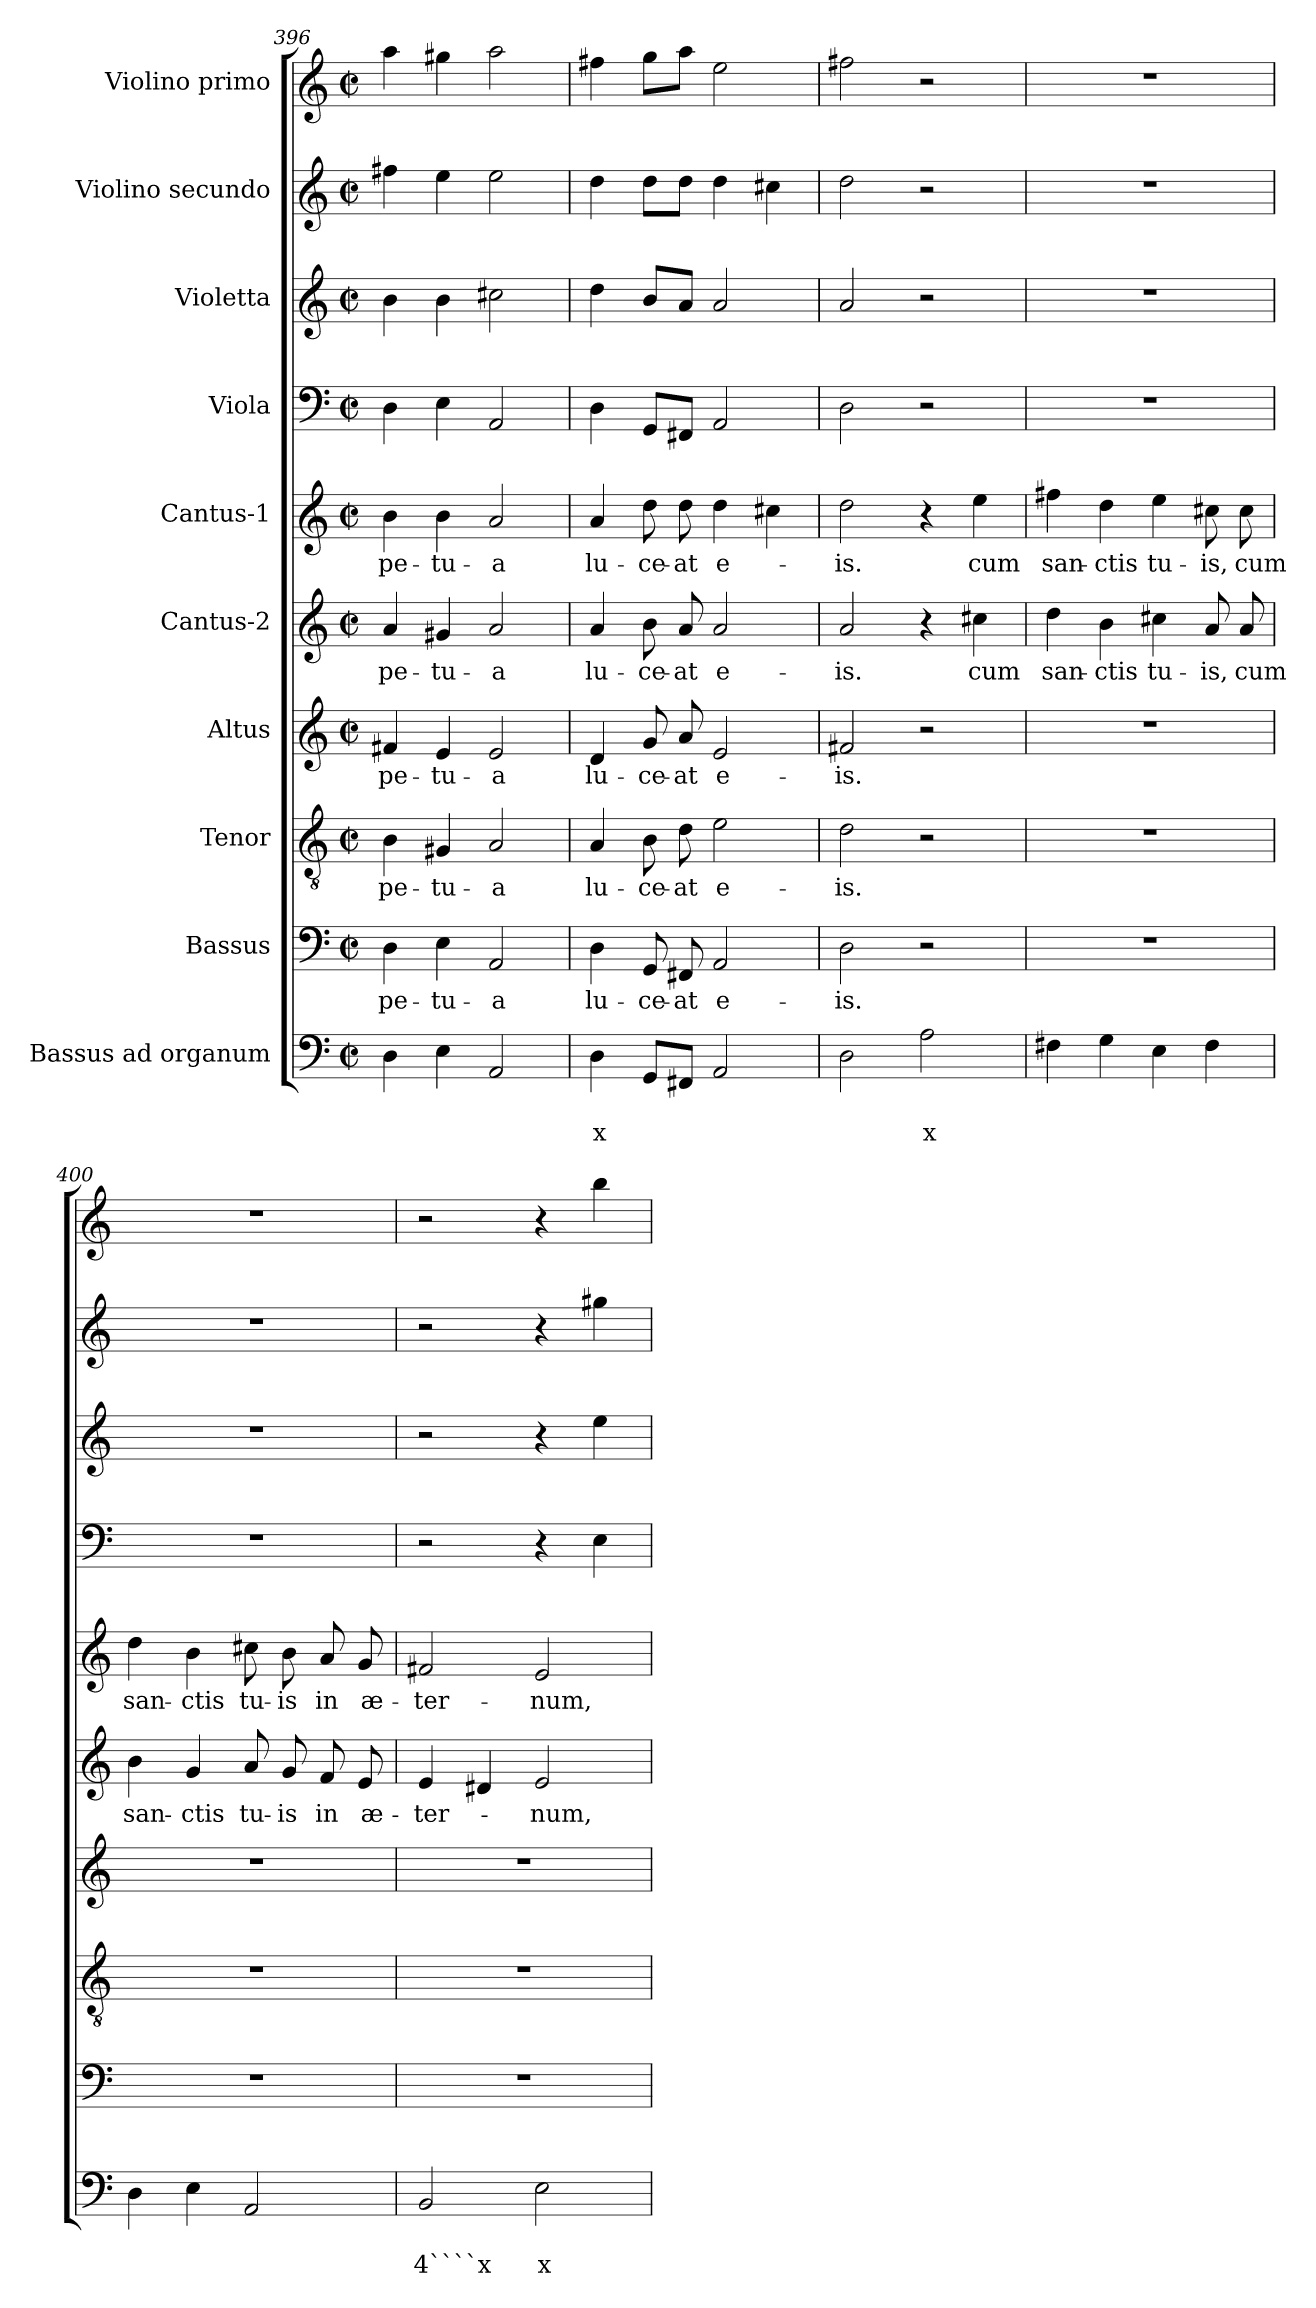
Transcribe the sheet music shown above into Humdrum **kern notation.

**kern	**text	**text	**kern	**text	**kern	**text	**kern	**text	**kern	**text	**kern	**text	**kern	**kern	**kern	**kern
*part10	*part10	*part10	*part9	*part9	*part8	*part8	*part7	*part7	*part6	*part6	*part5	*part5	*part4	*part3	*part2	*part1
*staff10	*staff10	*staff10	*staff9	*staff9	*staff8	*staff8	*staff7	*staff7	*staff6	*staff6	*staff5	*staff5	*staff4	*staff3	*staff2	*staff1
*I"Bassus ad  organum	*	*	*I"Bassus	*	*I"Tenor	*	*I"Altus	*	*I"Cantus-2	*	*I"Cantus-1	*	*I"Viola	*I"Violetta	*I"Violino secundo	*I"Violino primo
*clefF4	*	*	*clefF4	*	*clefGv2	*	*clefG2	*	*clefG2	*	*clefG2	*	*clefF4	*clefG2	*clefG2	*clefG2
*k[]	*	*	*k[]	*	*k[]	*	*k[]	*	*k[]	*	*k[]	*	*k[]	*k[]	*k[]	*k[]
*C:	*	*	*C:	*	*C:	*	*C:	*	*C:	*	*C:	*	*C:	*C:	*C:	*C:
*M2/2	*	*	*M2/2	*	*M2/2	*	*M2/2	*	*M2/2	*	*M2/2	*	*M2/2	*M2/2	*M2/2	*M2/2
*met(c|)	*	*	*met(c|)	*	*met(c|)	*	*met(c|)	*	*met(c|)	*	*met(c|)	*	*met(c|)	*met(c|)	*met(c|)	*met(c|)
=396	=396	=396	=396	=396	=396	=396	=396	=396	=396	=396	=396	=396	=396	=396	=396	=396
!	!	!	!	!LO:LY:b	!	!LO:LY:b	!	!LO:LY:b	!	!LO:LY:b	!	!LO:LY:b	!	!	!	!
4D\	.	.	4D\	-pe-	4B\	-pe-	4f#X/	-pe-	4a/	-pe-	4b\	-pe-	4D\	4b\	4ff#X\	4aa\
!	!	!	!	!LO:LY:b	!	!LO:LY:b	!	!LO:LY:b	!	!LO:LY:b	!	!LO:LY:b	!	!	!	!
4E\	.	.	4E\	-tu-	4G#X/	-tu-	4e/	-tu-	4g#X/	-tu-	4b\	-tu-	4E\	4b\	4ee\	4gg#X\
!	!	!	!	!LO:LY:b	!	!LO:LY:b	!	!LO:LY:b	!	!LO:LY:b	!	!LO:LY:b	!	!	!	!
2AA/	.	.	2AA/	-a	2A/	-a	2e/	-a	2a/	-a	2a/	-a	2AA/	2cc#X\	2ee\	2aa\
=397	=397	=397	=397	=397	=397	=397	=397	=397	=397	=397	=397	=397	=397	=397	=397	=397
!	!	!LO:LY:b	!	!LO:LY:b	!	!LO:LY:b	!	!LO:LY:b	!	!LO:LY:b	!	!LO:LY:b	!	!	!	!
4D\	.	x	4D\	lu-	4A/	lu-	4d/	lu-	4a/	lu-	4a/	lu-	4D\	4dd\	4dd\	4ff#X\
!	!	!	!	!LO:LY:b	!	!LO:LY:b	!	!LO:LY:b	!	!LO:LY:b	!	!LO:LY:b	!	!	!	!
8GG/L	.	.	8GG/	-ce-	8B\	-ce-	8g/	-ce-	8b\	-ce-	8dd\	-ce-	8GG/L	8b/L	8dd\L	8gg\L
!	!	!	!	!LO:LY:b	!	!LO:LY:b	!	!LO:LY:b	!	!LO:LY:b	!	!LO:LY:b	!	!	!	!
8FF#X/J	.	.	8FF#X/	-at	8d\	-at	8a/	-at	8a/	-at	8dd\	-at	8FF#X/J	8a/J	8dd\J	8aa\J
!	!	!	!	!LO:LY:b	!	!LO:LY:b	!	!LO:LY:b	!	!LO:LY:b	!	!LO:LY:b	!	!	!	!
2AA/	.	.	2AA/	e-	2e\	e-	2e/	e-	2a/	e-	4dd\	e-	2AA/	2a/	4dd\	2ee\
.	.	.	.	.	.	.	.	.	.	.	4cc#X\	.	.	.	4cc#X\	.
!!LO:PB:g=z
=398	=398	=398	=398	=398	=398	=398	=398	=398	=398	=398	=398	=398	=398	=398	=398	=398
!	!	!	!	!LO:LY:b	!	!LO:LY:b	!	!LO:LY:b	!	!LO:LY:b	!	!LO:LY:b	!	!	!	!
2D\	.	.	2D\	-is.	2d\	-is.	2f#X/	-is.	2a/	-is.	2dd\	-is.	2D\	2a/	2dd\	2ff#X\
!	!	!LO:LY:b	!	!	!	!	!	!	!	!	!	!	!	!	!	!
2A\	.	x	2r	.	2r	.	2r	.	4r	.	4r	.	2r	2r	2r	2r
!	!	!	!	!	!	!	!	!	!	!LO:LY:b	!	!LO:LY:b	!	!	!	!
.	.	.	.	.	.	.	.	.	4cc#X\	cum	4ee\	cum	.	.	.	.
=399	=399	=399	=399	=399	=399	=399	=399	=399	=399	=399	=399	=399	=399	=399	=399	=399
!	!	!	!	!	!	!	!	!	!	!LO:LY:b	!	!LO:LY:b	!	!	!	!
4F#X\	.	.	1r	.	1r	.	1r	.	4dd\	san-	4ff#X\	san-	1r	1r	1r	1r
!	!	!	!	!	!	!	!	!	!	!LO:LY:b	!	!LO:LY:b	!	!	!	!
4G\	.	.	.	.	.	.	.	.	4b\	-ctis	4dd\	-ctis	.	.	.	.
!	!	!	!	!	!	!	!	!	!	!LO:LY:b	!	!LO:LY:b	!	!	!	!
4E\	.	.	.	.	.	.	.	.	4cc#X\	tu-	4ee\	tu-	.	.	.	.
!	!	!	!	!	!	!	!	!	!	!LO:LY:b	!	!LO:LY:b	!	!	!	!
4F#\	.	.	.	.	.	.	.	.	8a/	-is,	8cc#X\	-is,	.	.	.	.
!	!	!	!	!	!	!	!	!	!	!LO:LY:b	!	!LO:LY:b	!	!	!	!
.	.	.	.	.	.	.	.	.	8a/	cum	8cc#\	cum	.	.	.	.
=400	=400	=400	=400	=400	=400	=400	=400	=400	=400	=400	=400	=400	=400	=400	=400	=400
!	!	!	!	!	!	!	!	!	!	!LO:LY:b	!	!LO:LY:b	!	!	!	!
4D\	.	.	1r	.	1r	.	1r	.	4b\	san-	4dd\	san-	1r	1r	1r	1r
!	!	!	!	!	!	!	!	!	!	!LO:LY:b	!	!LO:LY:b	!	!	!	!
4E\	.	.	.	.	.	.	.	.	4g/	-ctis	4b\	-ctis	.	.	.	.
!	!	!	!	!	!	!	!	!	!	!LO:LY:b	!	!LO:LY:b	!	!	!	!
2AA/	.	.	.	.	.	.	.	.	8a/	tu-	8cc#X\	tu-	.	.	.	.
!	!	!	!	!	!	!	!	!	!	!LO:LY:b	!	!LO:LY:b	!	!	!	!
.	.	.	.	.	.	.	.	.	8g/	-is	8b\	-is	.	.	.	.
!	!	!	!	!	!	!	!	!	!	!LO:LY:b	!	!LO:LY:b	!	!	!	!
.	.	.	.	.	.	.	.	.	8f/	in	8a/	in	.	.	.	.
!	!	!	!	!	!	!	!	!	!	!LO:LY:b	!	!LO:LY:b	!	!	!	!
.	.	.	.	.	.	.	.	.	8e/	æ-	8g/	æ-	.	.	.	.
=401	=401	=401	=401	=401	=401	=401	=401	=401	=401	=401	=401	=401	=401	=401	=401	=401
!	!	!LO:LY:b	!	!	!	!	!	!	!	!LO:LY:b	!	!LO:LY:b	!	!	!	!
2BB/	.	4````x	1r	.	1r	.	1r	.	4e/	-ter-	2f#X/	-ter-	2r	2r	2r	2r
.	.	.	.	.	.	.	.	.	4d#X/	.	.	.	.	.	.	.
!	!	!LO:LY:b	!	!	!	!	!	!	!	!LO:LY:b	!	!LO:LY:b	!	!	!	!
2E\	.	x	.	.	.	.	.	.	2e/	-num,	2e/	-num,	4r	4r	4r	4r
.	.	.	.	.	.	.	.	.	.	.	.	.	4E\	4ee\	4gg#X\	4bb\
=	=	=	=	=	=	=	=	=	=	=	=	=	=	=	=	=
*-	*-	*-	*-	*-	*-	*-	*-	*-	*-	*-	*-	*-	*-	*-	*-	*-
